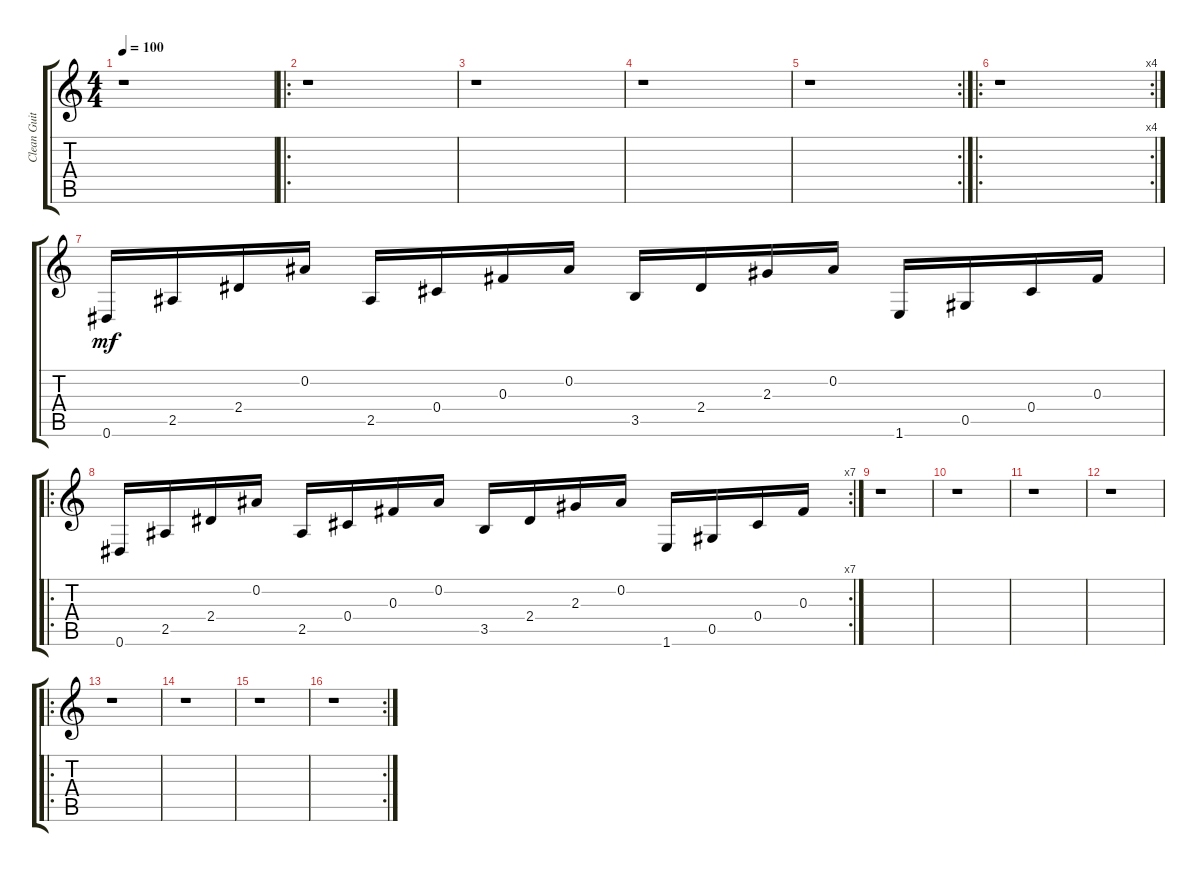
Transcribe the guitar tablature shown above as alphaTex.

\track ("Clean Guitar" "Clean Guit") {instrument electricguitarclean}
\staff {score tabs}
\tuning (Eb4 Bb3 Gb3 Db3 Ab2 Eb2) {hide}
\ts (4 4)
\tempo 100
\clef g2
\ks c
r.1{dy mf} |
\ro
r.1 |
r.1 |
r.1 |
\rc 2
r.1 |
\ro
\rc 4
r.1 |
0.6.16 2.5.16 2.4.16 0.2.16 2.5.16 0.4.16 0.3.16 0.2.16 3.5.16 2.4.16 2.3.16 0.2.16 1.6.16 0.5.16 0.4.16 0.3.16 |
\ro
\rc 7
0.6.16 2.5.16 2.4.16 0.2.16 2.5.16 0.4.16 0.3.16 0.2.16 3.5.16 2.4.16 2.3.16 0.2.16 1.6.16 0.5.16 0.4.16 0.3.16 |
r.1 |
r.1 |
r.1 |
r.1 |
\ro
r.1 |
r.1 |
r.1 |
\rc 2
r.1
